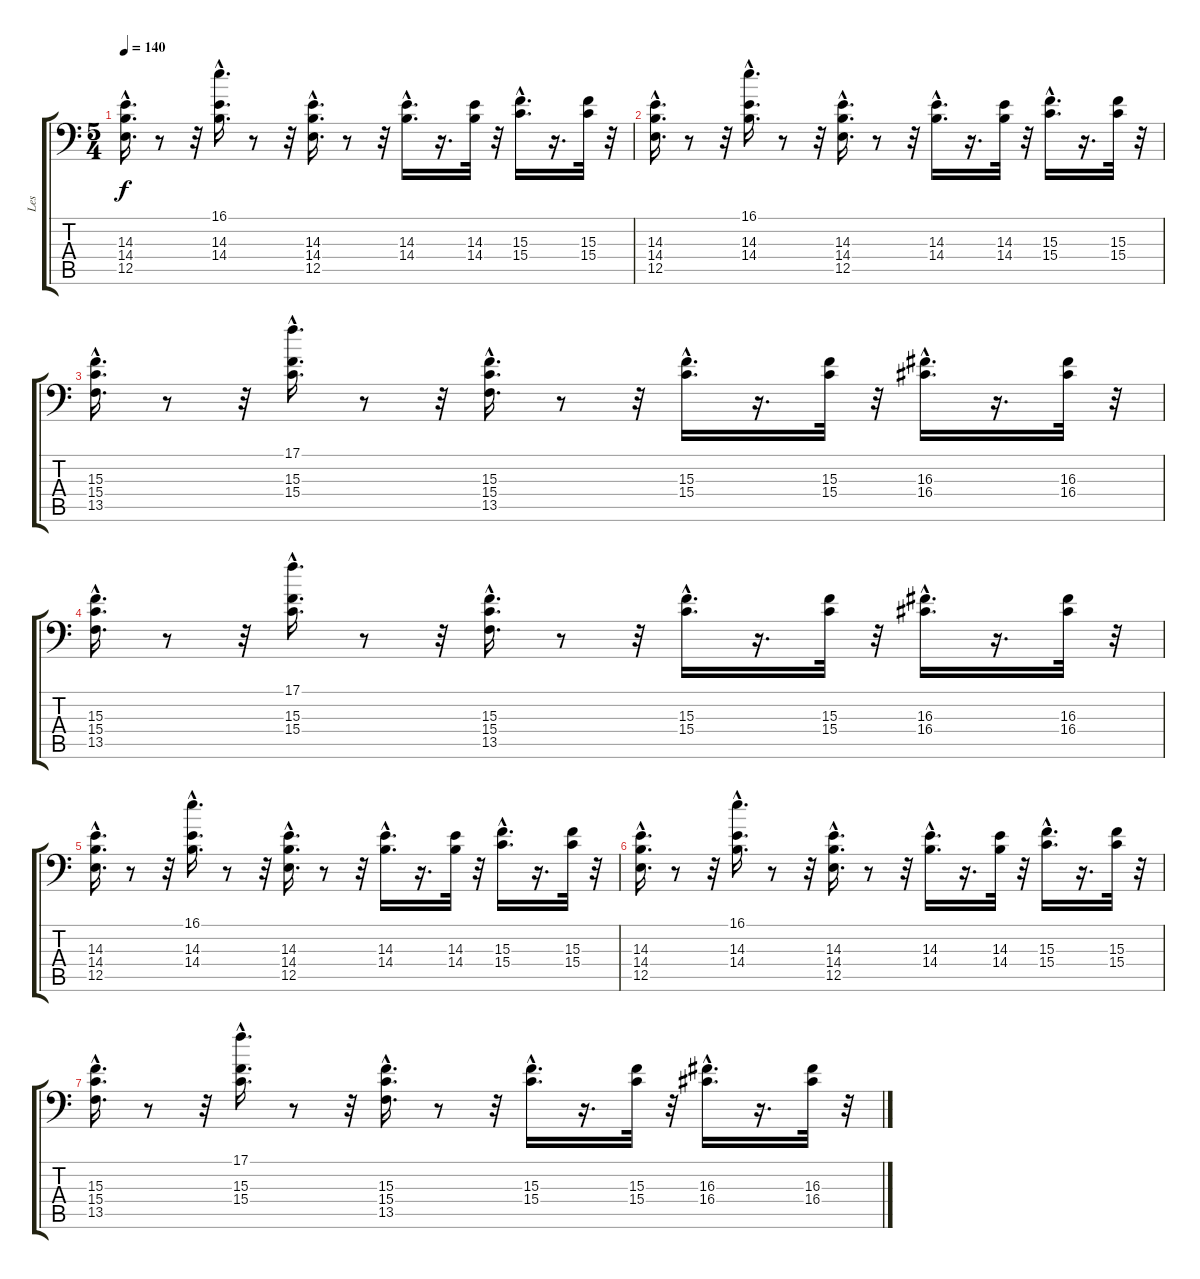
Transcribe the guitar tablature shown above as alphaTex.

\track ("Les" "Les") {instrument slapbass2}
\staff {score tabs}
\tuning (C3 G2 D2 A1 E1 B0) {hide}
\ts (5 4)
\tempo 140
\clef f4
\ks c
(14.3{hac} 14.4{hac} 12.5{hac}).16{d dy f instrument slapbass2} r.8 r.32 (16.1{hac} 14.3{hac} 14.4{hac}).16{d} r.8 r.32 (14.3{hac} 14.4{hac} 12.5{hac}).16{d} r.8 r.32 (14.3{hac} 14.4{hac}).16{d} r.16{d} (14.3 14.4).32 r.32 (15.3{hac} 15.4{hac}).16{d} r.16{d} (15.3 15.4).32 r.32 |
(14.3{hac} 14.4{hac} 12.5{hac}).16{d} r.8 r.32 (16.1{hac} 14.3{hac} 14.4{hac}).16{d} r.8 r.32 (14.3{hac} 14.4{hac} 12.5{hac}).16{d} r.8 r.32 (14.3{hac} 14.4{hac}).16{d} r.16{d} (14.3 14.4).32 r.32 (15.3{hac} 15.4{hac}).16{d} r.16{d} (15.3 15.4).32 r.32 |
(15.3{hac} 15.4{hac} 13.5{hac}).16{d} r.8 r.32 (17.1{hac} 15.3{hac} 15.4{hac}).16{d} r.8 r.32 (15.3{hac} 15.4{hac} 13.5{hac}).16{d} r.8 r.32 (15.3{hac} 15.4{hac}).16{d} r.16{d} (15.3 15.4).32 r.32 (16.3{hac} 16.4{hac}).16{d} r.16{d} (16.3 16.4).32 r.32 |
(15.3{hac} 15.4{hac} 13.5{hac}).16{d} r.8 r.32 (17.1{hac} 15.3{hac} 15.4{hac}).16{d} r.8 r.32 (15.3{hac} 15.4{hac} 13.5{hac}).16{d} r.8 r.32 (15.3{hac} 15.4{hac}).16{d} r.16{d} (15.3 15.4).32 r.32 (16.3{hac} 16.4{hac}).16{d} r.16{d} (16.3 16.4).32 r.32 |
(14.3{hac} 14.4{hac} 12.5{hac}).16{d} r.8 r.32 (16.1{hac} 14.3{hac} 14.4{hac}).16{d} r.8 r.32 (14.3{hac} 14.4{hac} 12.5{hac}).16{d} r.8 r.32 (14.3{hac} 14.4{hac}).16{d} r.16{d} (14.3 14.4).32 r.32 (15.3{hac} 15.4{hac}).16{d} r.16{d} (15.3 15.4).32 r.32 |
(14.3{hac} 14.4{hac} 12.5{hac}).16{d} r.8 r.32 (16.1{hac} 14.3{hac} 14.4{hac}).16{d} r.8 r.32 (14.3{hac} 14.4{hac} 12.5{hac}).16{d} r.8 r.32 (14.3{hac} 14.4{hac}).16{d} r.16{d} (14.3 14.4).32 r.32 (15.3{hac} 15.4{hac}).16{d} r.16{d} (15.3 15.4).32 r.32 |
(15.3{hac} 15.4{hac} 13.5{hac}).16{d} r.8 r.32 (17.1{hac} 15.3{hac} 15.4{hac}).16{d} r.8 r.32 (15.3{hac} 15.4{hac} 13.5{hac}).16{d} r.8 r.32 (15.3{hac} 15.4{hac}).16{d} r.16{d} (15.3 15.4).32 r.32 (16.3{hac} 16.4{hac}).16{d} r.16{d} (16.3 16.4).32 r.32
